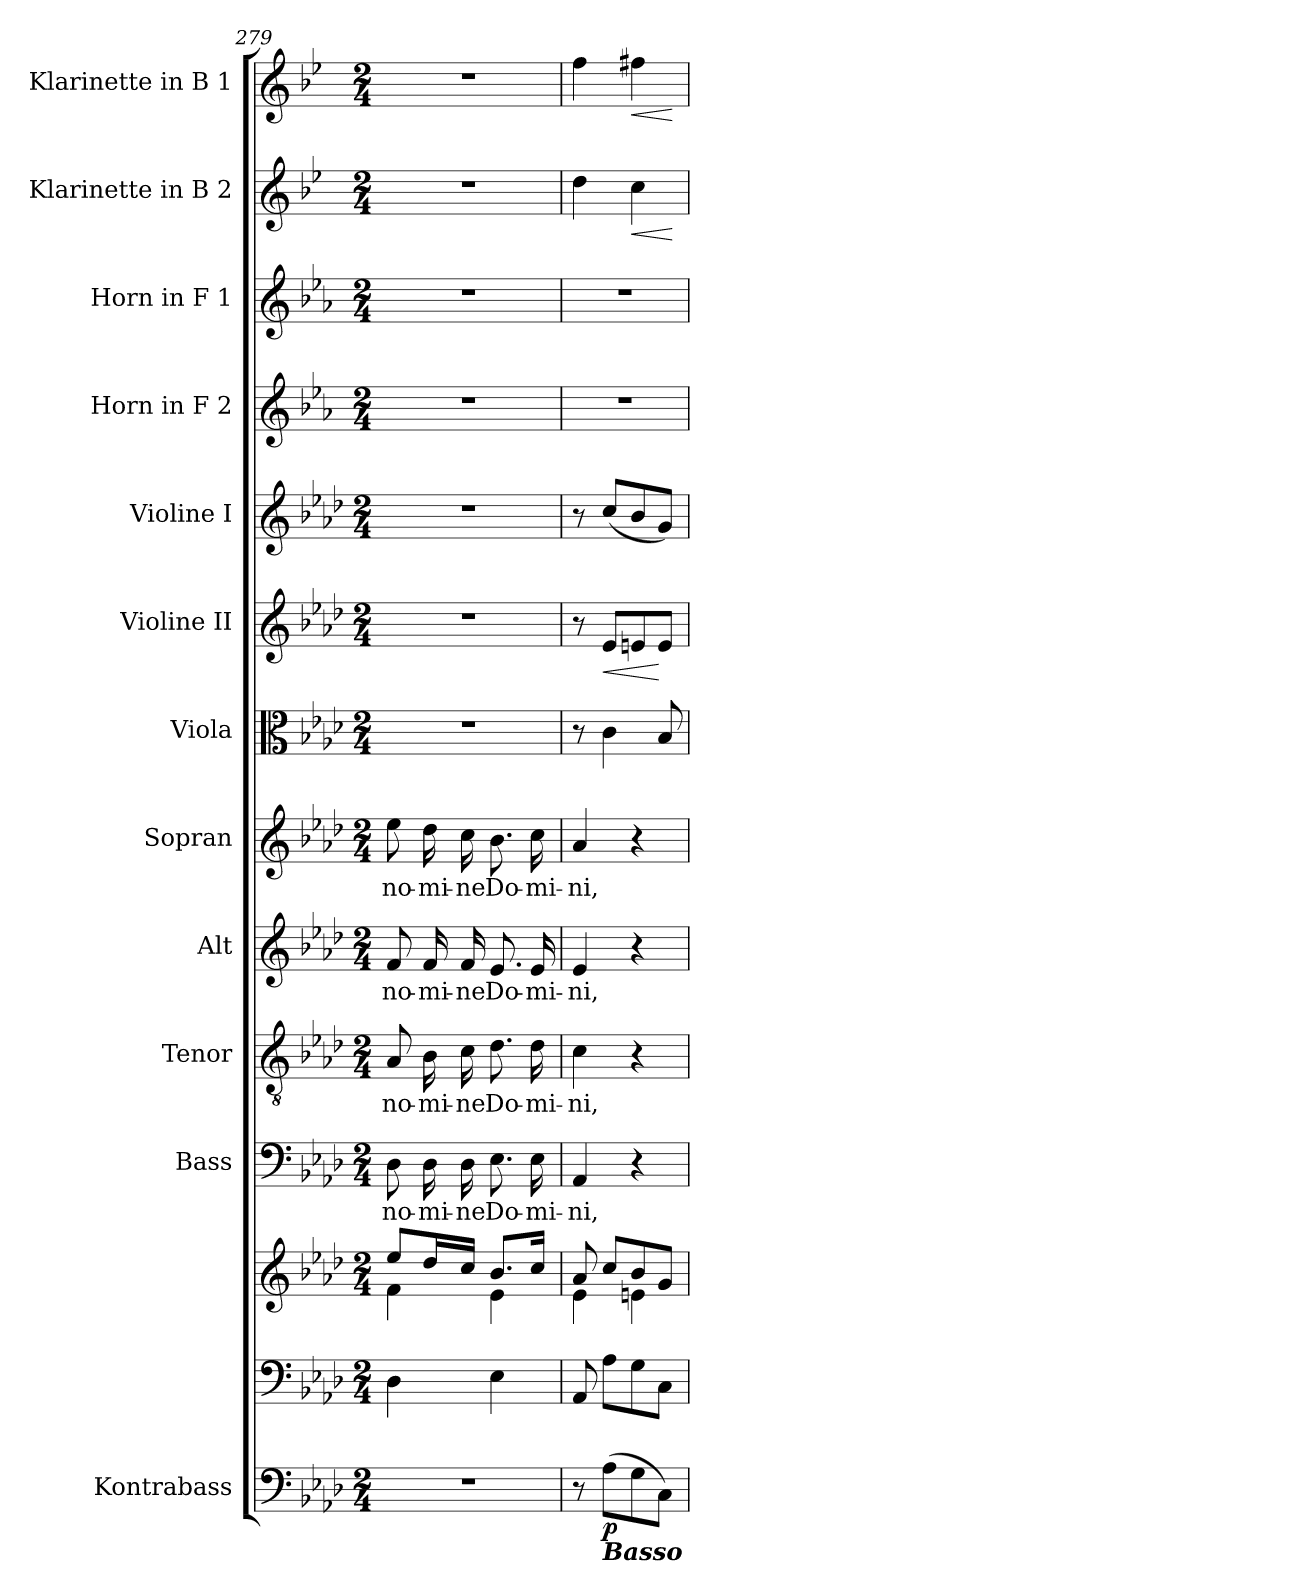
**kern	**dynam	**kern	**kern	**kern	**text	**kern	**text	**kern	**text	**kern	**text	**kern	**kern	**dynam	**kern	**kern	**kern	**kern	**dynam	**kern	**dynam
*part13	*part13	*part12	*part12	*part11	*part11	*part10	*part10	*part9	*part9	*part8	*part8	*part7	*part6	*part6	*part5	*part4	*part3	*part2	*part2	*part1	*part1
*staff14	*staff14	*staff13	*staff12	*staff11	*staff11	*staff10	*staff10	*staff9	*staff9	*staff8	*staff8	*staff7	*staff6	*staff6	*staff5	*staff4	*staff3	*staff2	*staff2	*staff1	*staff1
*I"Kontrabass	*	*	*	*I"Bass	*	*I"Tenor	*	*I"Alt	*	*I"Sopran	*	*I"Viola	*I"Violine II	*	*I"Violine I	*I"Horn in F 2	*I"Horn in F 1	*I"Klarinette in B 2	*	*I"Klarinette in B 1	*
*I'Kb.	*	*	*	*I'B	*	*I'T	*	*I'A	*	*I'S	*	*I'Vla.	*I'Vl. II	*	*I'Vl. I	*I'Hrn. 2	*I'Hrn. 1	*	*	*	*
*clefF4	*	*clefF4	*clefG2	*clefF4	*	*clefGv2	*	*clefG2	*	*clefG2	*	*clefC3	*clefG2	*	*clefG2	*clefG2	*clefG2	*clefG2	*	*clefG2	*
*ITrd7c12	*	*	*	*	*	*	*	*	*	*	*	*	*	*	*	*ITrd4c7	*ITrd4c7	*ITrd1c2	*	*ITrd1c2	*
*k[b-e-a-d-]	*	*k[b-e-a-d-]	*k[b-e-a-d-]	*k[b-e-a-d-]	*	*k[b-e-a-d-]	*	*k[b-e-a-d-]	*	*k[b-e-a-d-]	*	*k[b-e-a-d-]	*k[b-e-a-d-]	*	*k[b-e-a-d-]	*k[b-e-a-d-]	*k[b-e-a-d-]	*k[b-e-a-d-]	*	*k[b-e-a-d-]	*
*A-:	*	*A-:	*A-:	*A-:	*	*A-:	*	*A-:	*	*A-:	*	*A-:	*A-:	*	*A-:	*A-:	*A-:	*A-:	*	*A-:	*
*M2/4	*	*M2/4	*M2/4	*M2/4	*	*M2/4	*	*M2/4	*	*M2/4	*	*M2/4	*M2/4	*	*M2/4	*M2/4	*M2/4	*M2/4	*	*M2/4	*
=279	=279	=279	=279	=279	=279	=279	=279	=279	=279	=279	=279	=279	=279	=279	=279	=279	=279	=279	=279	=279	=279
*	*	*	*^	*	*	*	*	*	*	*	*	*	*	*	*	*	*	*	*	*	*
!	!	!	!	!	!	!LO:LY:b	!	!LO:LY:b	!	!LO:LY:b	!	!LO:LY:b	!	!	!	!	!	!	!	!	!	!
2r	.	4D-\	8ee-/L	4f\	8D-\	no-	8A-/	no-	8f/	no-	8ee-\	no-	2r	2r	.	2r	2r	2r	2r	.	2r	.
!	!	!	!	!	!	!LO:LY:b	!	!LO:LY:b	!	!LO:LY:b	!	!LO:LY:b	!	!	!	!	!	!	!	!	!	!
.	.	.	16dd-/L	.	16D-\	-mi-	16B-\	-mi-	16f/	-mi-	16dd-\	-mi-	.	.	.	.	.	.	.	.	.	.
!	!	!	!	!	!	!LO:LY:b	!	!LO:LY:b	!	!LO:LY:b	!	!LO:LY:b	!	!	!	!	!	!	!	!	!	!
.	.	.	16cc/JJ	.	16D-\	-ne	16c\	-ne	16f/	-ne	16cc\	-ne	.	.	.	.	.	.	.	.	.	.
!	!	!	!	!	!	!LO:LY:b	!	!LO:LY:b	!	!LO:LY:b	!	!LO:LY:b	!	!	!	!	!	!	!	!	!	!
.	.	4E-\	8.b-/L	4e-\	8.E-\	Do-	8.d-\	Do-	8.e-/	Do-	8.b-\	Do-	.	.	.	.	.	.	.	.	.	.
!	!	!	!	!	!	!LO:LY:b	!	!LO:LY:b	!	!LO:LY:b	!	!LO:LY:b	!	!	!	!	!	!	!	!	!	!
.	.	.	16cc/Jk	.	16E-\	-mi-	16d-\	-mi-	16e-/	-mi-	16cc\	-mi-	.	.	.	.	.	.	.	.	.	.
=280	=280	=280	=280	=280	=280	=280	=280	=280	=280	=280	=280	=280	=280	=280	=280	=280	=280	=280	=280	=280	=280	=280
!	!	!	!	!	!	!LO:LY:b	!	!LO:LY:b	!	!LO:LY:b	!	!LO:LY:b	!	!	!	!	!	!	!	!	!	!
8r	.	8AA-/	8a-/	4e-\	4AA-/	-ni,	4c\	-ni,	4e-/	-ni,	4a-/	-ni,	8r	8r	.	8r	2r	2r	4cc\	.	4ee-\	.
!LO:TX:b:Bi:t=Basso	!	!	!	!	!	!	!	!	!	!	!	!	!	!	!	!	!	!	!	!	!	!
!	!LO:DY:b	!	!	!	!	!	!	!	!	!	!	!	!	!	!LO:HP:b	!	!	!	!	!	!	!
(>8AA-\L	p	8A-\L	8cc/L	.	.	.	.	.	.	.	.	.	4c\	8e-/L	<	(<8cc/L	.	.	.	.	.	.
!	!	!	!	!	!	!	!	!	!	!	!	!	!	!	!	!	!	!	!	!LO:HP:b	!	!LO:HP:b
8GG\	.	8G\	8b-/	4en\	4r	.	4r	.	4r	.	4r	.	.	8en/	.	8b-/	.	.	4b-\	<	4een\	<
8CC\J)	.	8C\J	8g/J	.	.	.	.	.	.	.	.	.	8B-/	8e/J	[	8g/J)	.	.	.	.	.	.
*	*	*	*v	*v	*	*	*	*	*	*	*	*	*	*	*	*	*	*	*	*	*	*
.	.	.	.	.	.	.	.	.	.	.	.	.	.	.	.	.	.	.	[	.	[
=	=	=	=	=	=	=	=	=	=	=	=	=	=	=	=	=	=	=	=	=	=
*-	*-	*-	*-	*-	*-	*-	*-	*-	*-	*-	*-	*-	*-	*-	*-	*-	*-	*-	*-	*-	*-
